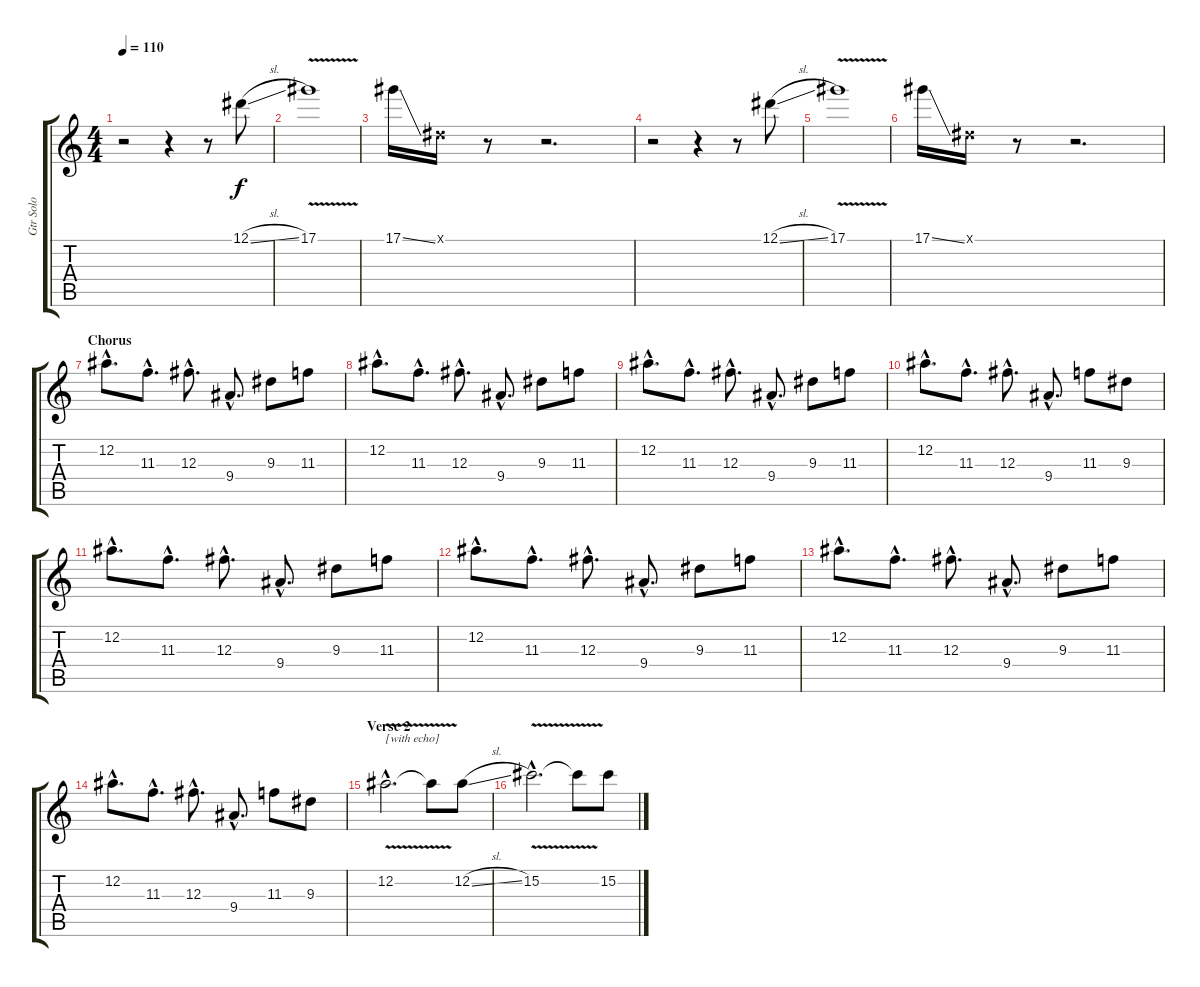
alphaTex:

\track ("Gtr Solo" "Gtr Solo") {instrument distortionguitar}
\staff {score tabs}
\tuning (Eb4 Bb3 Gb3 Db3 Ab2 Eb2) {hide}
\ts (4 4)
\tempo 110
\clef g2
\ks c
r.2{dy f} r.4 r.8 12.1{sl}.8 |
17.1{v}.1 |
17.1{ss}.16 0.1{x}.16 r.8 r.2{d} |
r.2 r.4 r.8 12.1{sl}.8 |
17.1{v}.1 |
17.1{ss}.16 0.1{x}.16 r.8 r.2{d} |
\section ("" "Chorus")
12.2{hac}.8{d} 11.3{hac}.8{d} 12.3{hac}.8{d} 9.4{hac}.8{d} 9.3.8 11.3.8 |
12.2{hac}.8{d} 11.3{hac}.8{d} 12.3{hac}.8{d} 9.4{hac}.8{d} 9.3.8 11.3.8 |
12.2{hac}.8{d} 11.3{hac}.8{d} 12.3{hac}.8{d} 9.4{hac}.8{d} 9.3.8 11.3.8 |
12.2{hac}.8{d} 11.3{hac}.8{d} 12.3{hac}.8{d} 9.4{hac}.8{d} 11.3.8 9.3.8 |
12.2{hac}.8{d} 11.3{hac}.8{d} 12.3{hac}.8{d} 9.4{hac}.8{d} 9.3.8 11.3.8 |
12.2{hac}.8{d} 11.3{hac}.8{d} 12.3{hac}.8{d} 9.4{hac}.8{d} 9.3.8 11.3.8 |
12.2{hac}.8{d} 11.3{hac}.8{d} 12.3{hac}.8{d} 9.4{hac}.8{d} 9.3.8 11.3.8 |
12.2{hac}.8{d} 11.3{hac}.8{d} 12.3{hac}.8{d} 9.4{hac}.8{d} 11.3.8 9.3.8 |
\section ("" "Verse 2")
12.2{v hac}.2{d txt "[with echo]" volume 0} 12.2{t}.8 12.2{sl}.8{volume 16} |
15.2{v hac}.2{d volume 0} 15.2{t}.8 15.2{sl}.8{volume 16}
